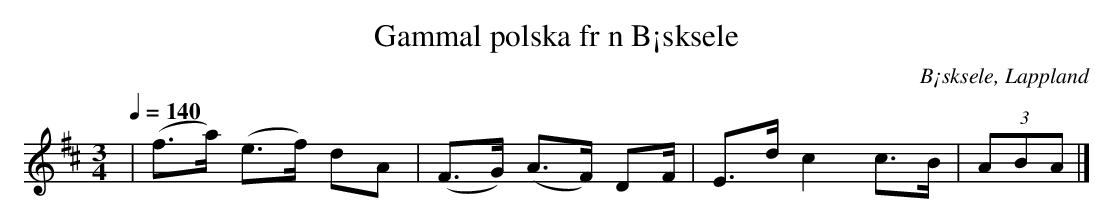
X:1
T:Gammal polska fr n B¡sksele
O:B¡sksele, Lappland
Q:1/4=140
M:3/4
L:1/16
K:D
V:1
|(f3a) (e3f) d2A2 | (F3G) (A3F) D2F | E3d c4 c3B | (3A2B2A2 |]
